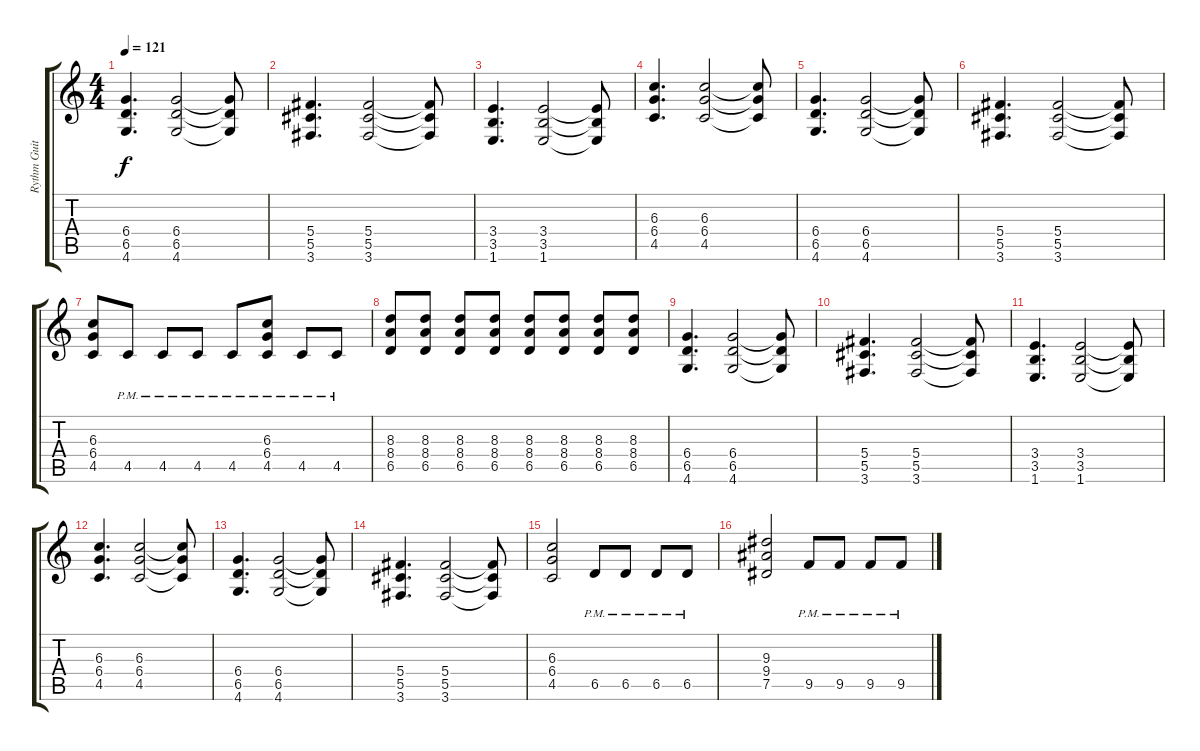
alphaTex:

\track ("Rythm Guitar" "Rythm Guit") {instrument overdrivenguitar}
\staff {score tabs}
\tuning (Eb4 Bb3 Gb3 Db3 Ab2 Eb2) {hide}
\ts (4 4)
\tempo 121
\clef g2
\ks c
(6.4 6.5 4.6).4{d dy f} (6.4 6.5 4.6).2 (6.4{t} 6.5{t} 4.6{t}).8 |
(5.4 5.5 3.6).4{d} (5.4 5.5 3.6).2 (5.4{t} 5.5{t} 3.6{t}).8 |
(3.4 3.5 1.6).4{d} (3.4 3.5 1.6).2 (3.4{t} 3.5{t} 1.6{t}).8 |
(6.3 6.4 4.5).4{d} (6.3 6.4 4.5).2 (6.3{t} 6.4{t} 4.5{t}).8 |
(6.4 6.5 4.6).4{d} (6.4 6.5 4.6).2 (6.4{t} 6.5{t} 4.6{t}).8 |
(5.4 5.5 3.6).4{d} (5.4 5.5 3.6).2 (5.4{t} 5.5{t} 3.6{t}).8 |
(6.3 6.4 4.5).8 4.5{pm}.8 4.5{pm}.8 4.5{pm}.8 4.5{pm}.8 (6.3 6.4 4.5{pm}).8 4.5{pm}.8 4.5{pm}.8 |
(8.3 8.4 6.5).8 (8.3 8.4 6.5).8 (8.3 8.4 6.5).8 (8.3 8.4 6.5).8 (8.3 8.4 6.5).8 (8.3 8.4 6.5).8 (8.3 8.4 6.5).8 (8.3 8.4 6.5).8 |
(6.4 6.5 4.6).4{d} (6.4 6.5 4.6).2 (6.4{t} 6.5{t} 4.6{t}).8 |
(5.4 5.5 3.6).4{d} (5.4 5.5 3.6).2 (5.4{t} 5.5{t} 3.6{t}).8 |
(3.4 3.5 1.6).4{d} (3.4 3.5 1.6).2 (3.4{t} 3.5{t} 1.6{t}).8 |
(6.3 6.4 4.5).4{d} (6.3 6.4 4.5).2 (6.3{t} 6.4{t} 4.5{t}).8 |
(6.4 6.5 4.6).4{d} (6.4 6.5 4.6).2 (6.4{t} 6.5{t} 4.6{t}).8 |
(5.4 5.5 3.6).4{d} (5.4 5.5 3.6).2 (5.4{t} 5.5{t} 3.6{t}).8 |
(6.3 6.4 4.5).2 6.5{pm}.8 6.5{pm}.8 6.5{pm}.8 6.5{pm}.8 |
(9.3 9.4 7.5).2 9.5{pm}.8 9.5{pm}.8 9.5{pm}.8 9.5{pm}.8
